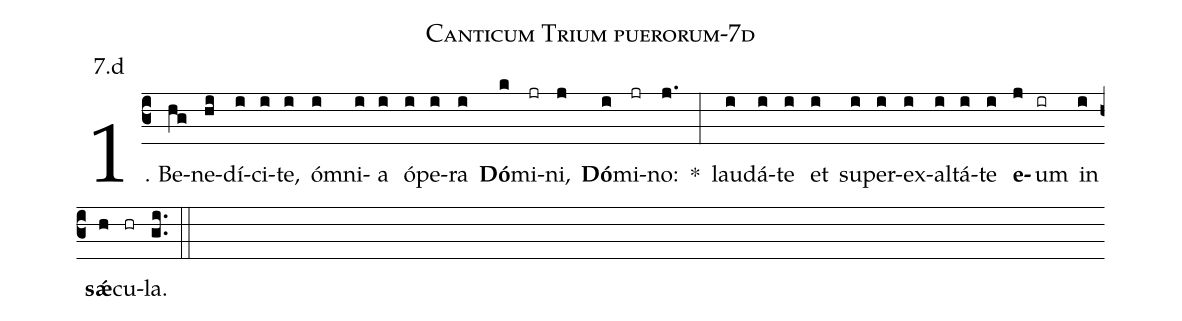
name: Canticum Trium puerorum-7d;
annotation: 7.d;
%%
(c3)1. Be(hg)ne(hi)dí(i)ci(i)te,(i) óm(i)ni(i)a(i) ó(i)pe(i)ra(i) <b>Dó</b>(k)mi(jr)ni,(j) <b>Dó</b>(i)mi(jr)no:(j.) *(:) lau(i)dá(i)te(i) et(i) su(i)per(i)ex(i)al(i)tá(i)te(i) <b>e</b>(j)um(ir) in(i) <b>sǽ</b>(h)cu(hr)la.(gi..) (::)
